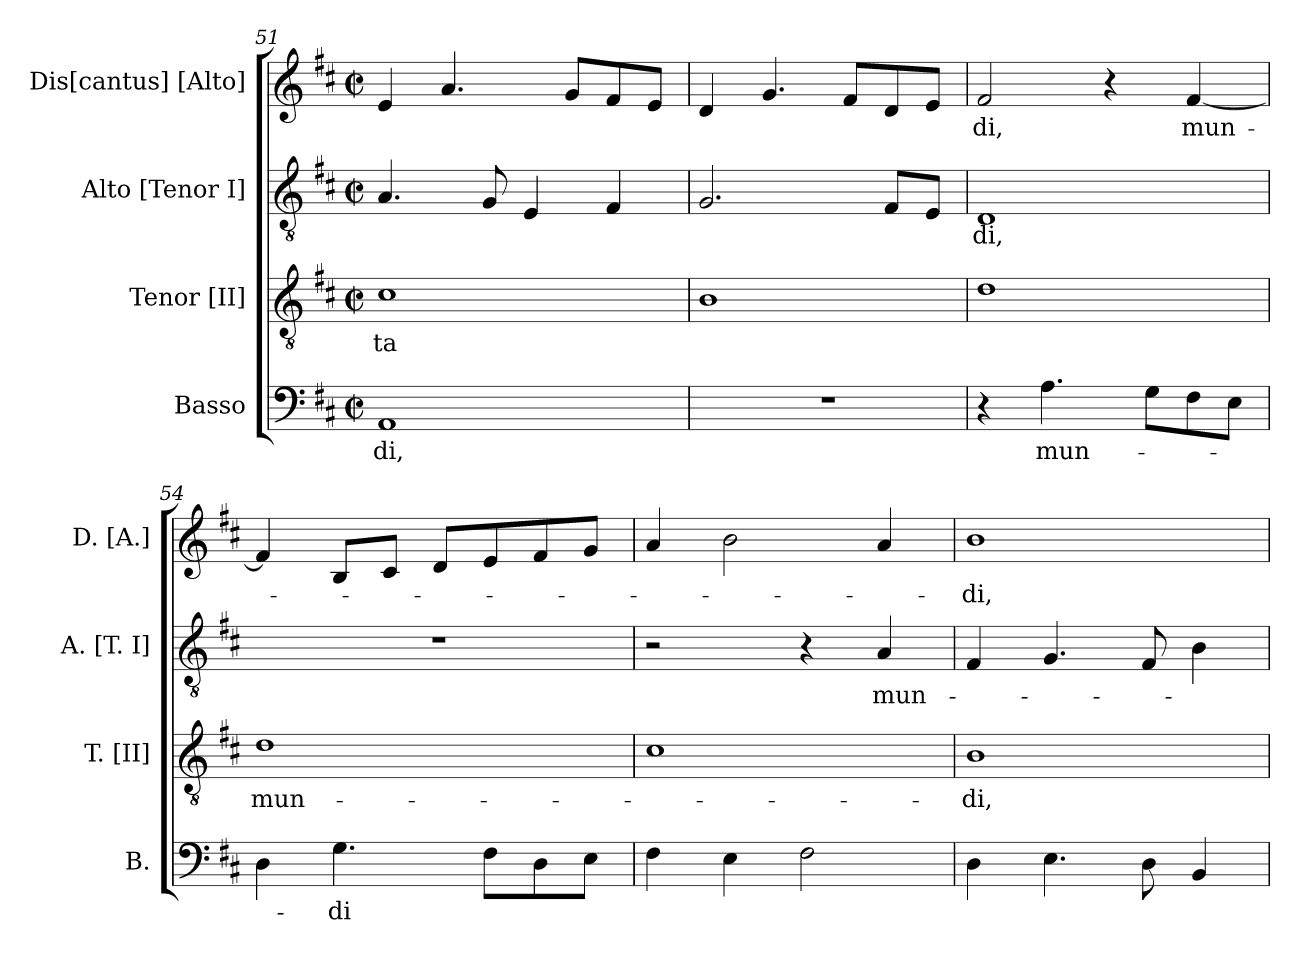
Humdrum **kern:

**kern	**text	**kern	**text	**kern	**text	**kern	**text
*part4	*part4	*part3	*part3	*part2	*part2	*part1	*part1
*staff4	*staff4	*staff3	*staff3	*staff2	*staff2	*staff1	*staff1
*I"Basso	*	*I"Tenor [II]	*	*I"Alto [Tenor I]	*	*I"Dis[cantus] [Alto]	*
*I'B.	*	*I'T. [II]	*	*I'A. [T. I]	*	*I'D. [A.]	*
*clefF4	*	*clefGv2	*	*clefGv2	*	*clefG2	*
*	*	*ITrd7c12	*	*ITrd7c12	*	*	*
*k[f#c#]	*	*k[f#c#]	*	*k[f#c#]	*	*k[f#c#]	*
*D:	*	*D:	*	*D:	*	*D:	*
*M2/2	*	*M2/2	*	*M2/2	*	*M2/2	*
*met(c|)	*	*met(c|)	*	*met(c|)	*	*met(c|)	*
=51	=51	=51	=51	=51	=51	=51	=51
!	!LO:LY:b:color=#000000	!	!	!	!	!	!
!	!	!	!LO:LY:b:color=#000000	!	!	!	!
1AAi	-di,	1C#i	-ta	4.AAi/	.	4ei/	.
.	.	.	.	.	.	4.ai/	.
.	.	.	.	8GGi/	.	.	.
.	.	.	.	4EEi/	.	.	.
.	.	.	.	.	.	8gi/L	.
.	.	.	.	4FF#i/	.	8f#i/	.
.	.	.	.	.	.	8ei/J	.
=52	=52	=52	=52	=52	=52	=52	=52
1r	.	1BBi	.	2.GGi/	.	4di/	.
.	.	.	.	.	.	4.gi/	.
.	.	.	.	.	.	8f#i/L	.
.	.	.	.	8FF#i/L	.	8di/	.
.	.	.	.	8EEi/J	.	8ei/J	.
!!LO:LB:g=z
=53	=53	=53	=53	=53	=53	=53	=53
!	!	!	!	!	!LO:LY:b:color=#000000	!	!
!	!	!	!	!	!	!	!LO:LY:b:color=#000000
4r	.	1Di	.	1DDi	-di,	2f#i/	-di,
!	!LO:LY:b:color=#000000	!	!	!	!	!	!
4.Ai\	mun-	.	.	.	.	.	.
.	.	.	.	.	.	4r	.
8Gi\L	.	.	.	.	.	.	.
!	!	!	!	!	!	!	!LO:LY:b:color=#000000
8F#i\	.	.	.	.	.	[<4f#i/	mun-
8Ei\J	.	.	.	.	.	.	.
=54	=54	=54	=54	=54	=54	=54	=54
!	!	!	!LO:LY:b:color=#000000	!	!	!	!
4Di\	.	1Di	mun-	1r	.	4f#i/]	.
!	!LO:LY:b:color=#000000	!	!	!	!	!	!
4.Gi\	-di	.	.	.	.	8Bi/L	.
.	.	.	.	.	.	8c#i/J	.
.	.	.	.	.	.	8di/L	.
8F#i\L	.	.	.	.	.	8ei/	.
8Di\	.	.	.	.	.	8f#i/	.
8Ei\J	.	.	.	.	.	8gi/J	.
=55	=55	=55	=55	=55	=55	=55	=55
4F#i\	.	1C#i	.	2r	.	4ai/	.
4Ei\	.	.	.	.	.	2bi\	.
2F#i\	.	.	.	4r	.	.	.
!	!	!	!	!	!LO:LY:b:color=#000000	!	!
.	.	.	.	4AAi/	mun-	4ai/	.
=56	=56	=56	=56	=56	=56	=56	=56
!	!	!	!LO:LY:b:color=#000000	!	!	!	!
!	!	!	!	!	!	!	!LO:LY:b:color=#000000
4Di\	.	1BBi	-di,	4FF#i/	.	1bi	-di,
4.Ei\	.	.	.	4.GGi/	.	.	.
8Di\	.	.	.	8FF#i/	.	.	.
4BBi/	.	.	.	4BBi\	.	.	.
=	=	=	=	=	=	=	=
*-	*-	*-	*-	*-	*-	*-	*-
